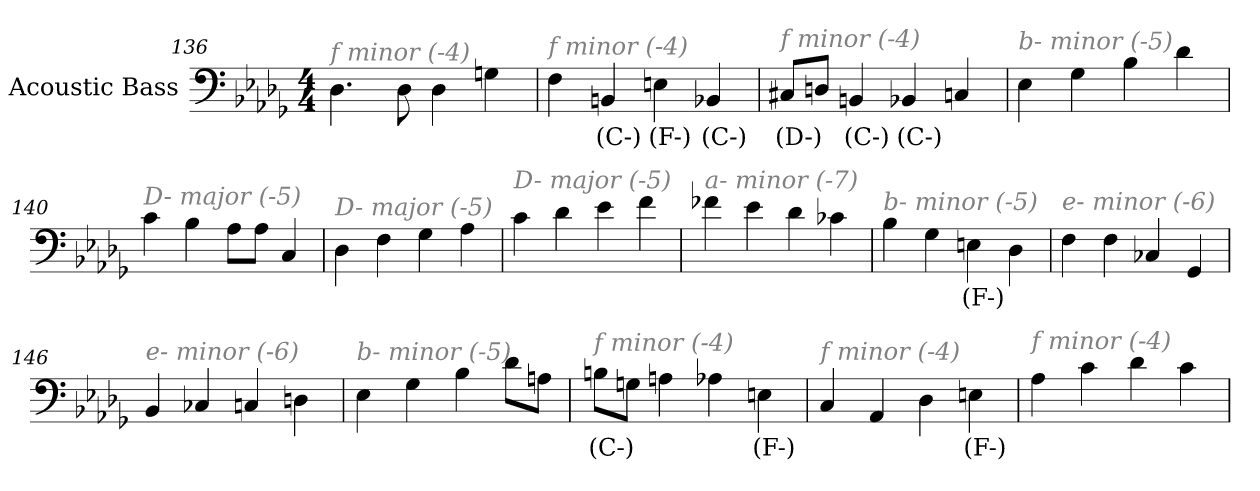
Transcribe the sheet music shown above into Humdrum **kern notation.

**kern	**text
*part1	*part1
*staff1	*staff1
*I"Acoustic Bass	*
*clefF4	*
*ITrd7c12	*
*k[b-e-a-d-g-]	*
*D-:	*
*M4/4	*
=136	=136
!LO:TX:i:color=#808080:t=f minor (-4)	!
4.DD-	.
8DD-	.
4DD-	.
4GGn	.
=137	=137
!LO:TX:i:color=#808080:t=f minor (-4)	!
4FF	.
4BBBni	(C-)
4EEni	(F-)
4BBB-i	(C-)
=138	=138
!LO:TX:i:color=#808080:t=f minor (-4)	!
8CC#XjL	(D-)
8DDnJ	.
4BBBni	(C-)
4BBB-i	(C-)
4CCn	.
=139	=139
!LO:TX:i:color=#808080:t=b- minor (-5)	!
4EE-	.
4GG-	.
4BB-	.
4D-	.
=140	=140
!LO:TX:i:color=#808080:t=D- major (-5)	!
4C	.
4BB-	.
8AA-L	.
8AA-J	.
4CC	.
=141	=141
!LO:TX:i:color=#808080:t=D- major (-5)	!
4DD-	.
4FF	.
4GG-	.
4AA-	.
=142	=142
!LO:TX:i:color=#808080:t=D- major (-5)	!
4C	.
4D-	.
4E-	.
4F	.
=143	=143
!LO:TX:i:color=#808080:t=a- minor (-7)	!
4F-X	.
4E-	.
4D-	.
4C-X	.
=144	=144
!LO:TX:i:color=#808080:t=b- minor (-5)	!
4BB-	.
4GG-	.
4EEni	(F-)
4DD-	.
=145	=145
!LO:TX:i:color=#808080:t=e- minor (-6)	!
4FF	.
4FF	.
4CC-X	.
4GGG-	.
=146	=146
!LO:TX:i:color=#808080:t=e- minor (-6)	!
4BBB-	.
4CC-X	.
4CCn	.
4DDn	.
=147	=147
!LO:TX:i:color=#808080:t=b- minor (-5)	!
4EE-	.
4GG-	.
4BB-	.
8D-L	.
8AAnJ	.
=148	=148
!LO:TX:i:color=#808080:t=f minor (-4)	!
8BBniL	(C-)
8GGnJ	.
4AAn	.
4AA-X	.
4EEni	(F-)
=149	=149
!LO:TX:i:color=#808080:t=f minor (-4)	!
4CC	.
4AAA-	.
4DD-	.
4EEni	(F-)
=150	=150
!LO:TX:i:color=#808080:t=f minor (-4)	!
4AA-	.
4C	.
4D-	.
4C	.
=	=
*-	*-
